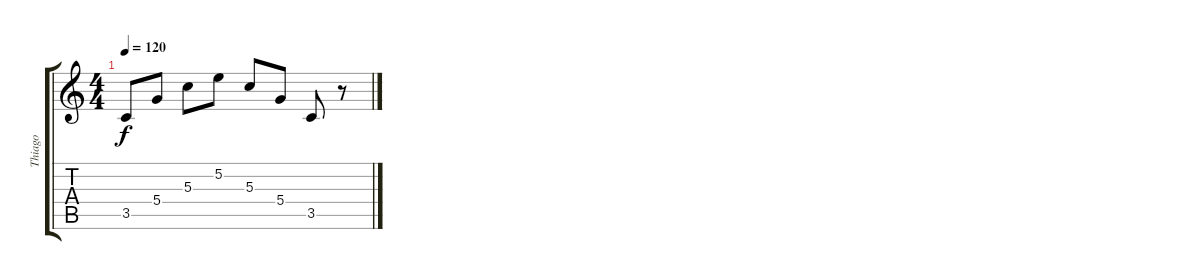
\track ("Thiago" "Thiago") {instrument overdrivenguitar}
\staff {score tabs}
\tuning (E4 B3 G3 D3 A2 E2) {hide}
\ts (4 4)
\tempo 120
\clef g2
\ks c
3.5.8{dy f} 5.4.8 5.3.8 5.2.8 5.3.8 5.4.8 3.5.8 r.8
